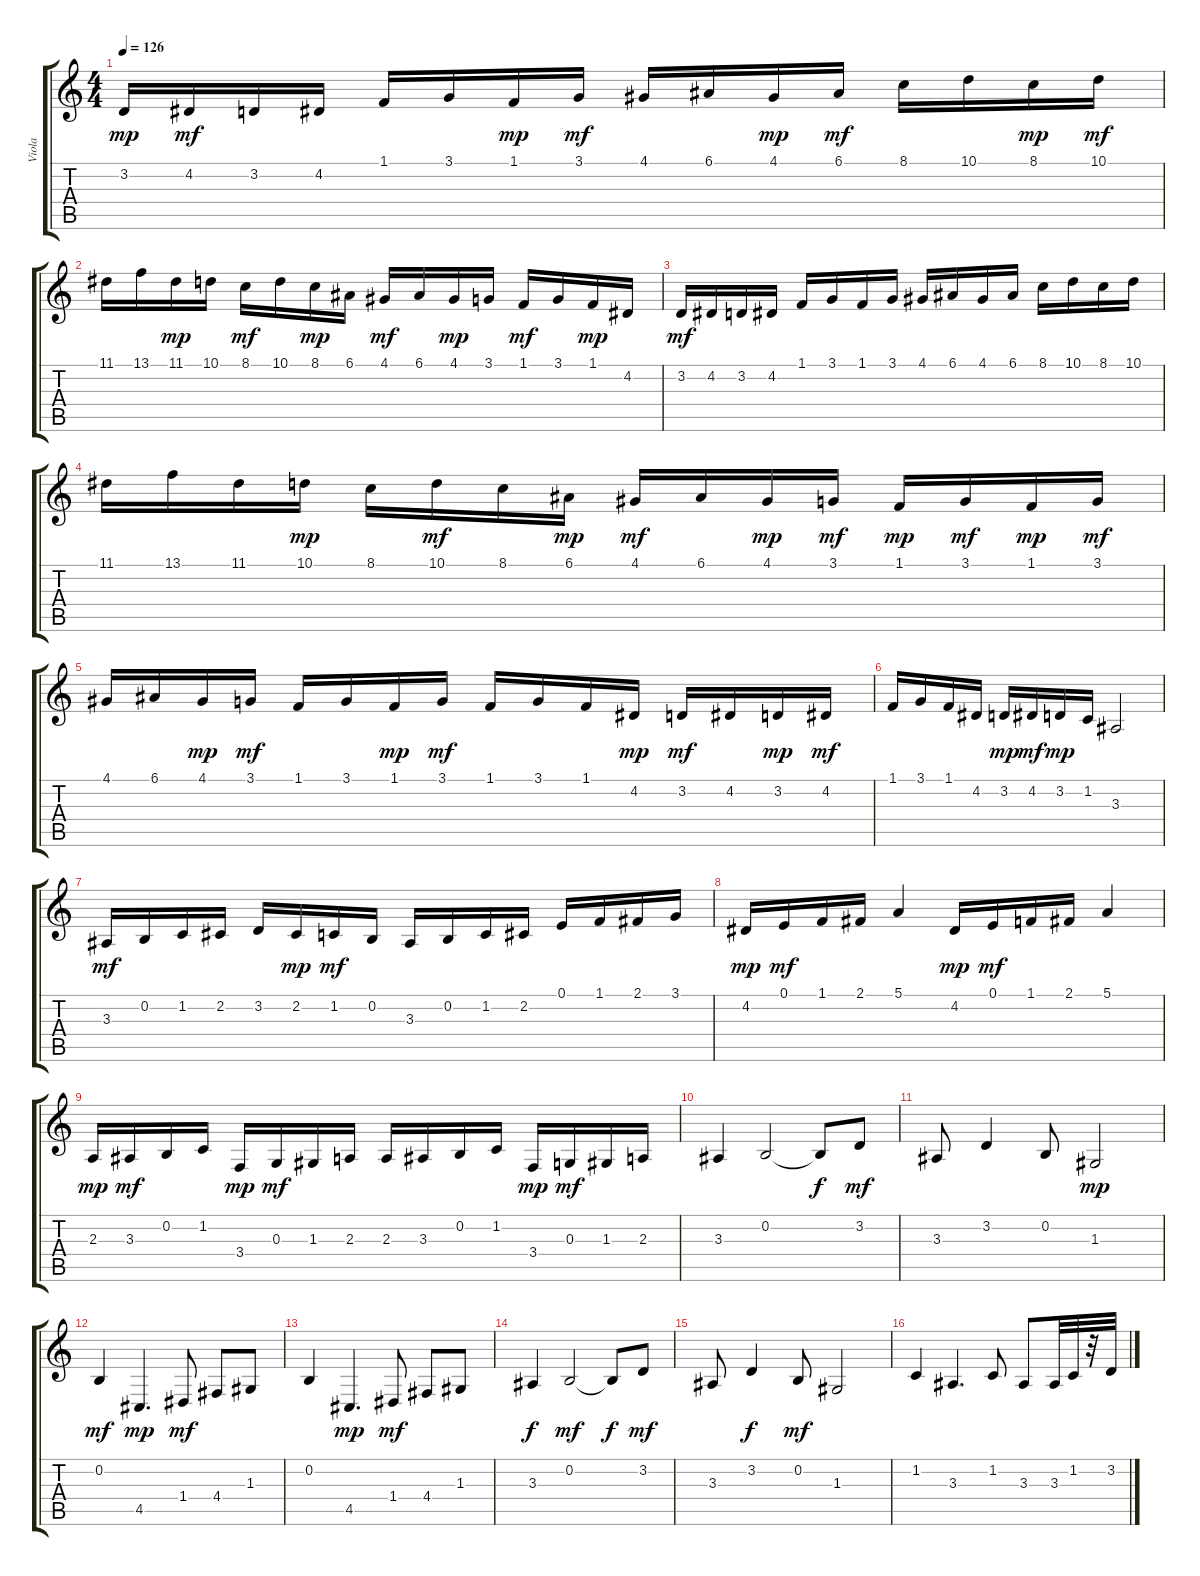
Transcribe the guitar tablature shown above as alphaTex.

\track ("Viola" "Viola") {instrument stringensemble1}
\staff {score tabs}
\tuning (E4 B3 G3 D3 A2 E2) {hide}
\ts (4 4)
\tempo 126
\clef g2
\ks c
3.2.16{dy mp} 4.2.16{dy mf} 3.2.16 4.2.16 1.1.16 3.1.16 1.1.16{dy mp} 3.1.16{dy mf} 4.1.16 6.1.16 4.1.16{dy mp} 6.1.16{dy mf} 8.1.16 10.1.16 8.1.16{dy mp} 10.1.16{dy mf} |
11.1.16 13.1.16 11.1.16{dy mp} 10.1.16 8.1.16{dy mf} 10.1.16 8.1.16{dy mp} 6.1.16 4.1.16{dy mf} 6.1.16 4.1.16{dy mp} 3.1.16 1.1.16{dy mf} 3.1.16 1.1.16{dy mp} 4.2.16 |
3.2.16{dy mf} 4.2.16 3.2.16 4.2.16 1.1.16 3.1.16 1.1.16 3.1.16 4.1.16 6.1.16 4.1.16 6.1.16 8.1.16 10.1.16 8.1.16 10.1.16 |
11.1.16 13.1.16 11.1.16 10.1.16{dy mp} 8.1.16 10.1.16{dy mf} 8.1.16 6.1.16{dy mp} 4.1.16{dy mf} 6.1.16 4.1.16{dy mp} 3.1.16{dy mf} 1.1.16{dy mp} 3.1.16{dy mf} 1.1.16{dy mp} 3.1.16{dy mf} |
4.1.16 6.1.16 4.1.16{dy mp} 3.1.16{dy mf} 1.1.16 3.1.16 1.1.16{dy mp} 3.1.16{dy mf} 1.1.16 3.1.16 1.1.16 4.2.16{dy mp} 3.2.16{dy mf} 4.2.16 3.2.16{dy mp} 4.2.16{dy mf} |
1.1.16 3.1.16 1.1.16 4.2.16 3.2.16{dy mp} 4.2.16{dy mf} 3.2.16{dy mp} 1.2.16 3.3.2 |
3.3.16{dy mf} 0.2.16 1.2.16 2.2.16 3.2.16 2.2.16{dy mp} 1.2.16{dy mf} 0.2.16 3.3.16 0.2.16 1.2.16 2.2.16 0.1.16 1.1.16 2.1.16 3.1.16 |
4.2.16{dy mp} 0.1.16{dy mf} 1.1.16 2.1.16 5.1.4 4.2.16{dy mp} 0.1.16{dy mf} 1.1.16 2.1.16 5.1.4 |
2.3.16{dy mp} 3.3.16{dy mf} 0.2.16 1.2.16 3.4.16{dy mp} 0.3.16{dy mf} 1.3.16 2.3.16 2.3.16 3.3.16 0.2.16 1.2.16 3.4.16{dy mp} 0.3.16{dy mf} 1.3.16 2.3.16 |
3.3.4 0.2.2 0.2{t}.8{dy f} 3.2.8{dy mf} |
3.3.8 3.2.4 0.2.8 1.3.2{dy mp} |
0.2.4{dy mf} 4.5.4{d dy mp} 1.4.8{dy mf} 4.4.8 1.3.8 |
0.2.4 4.5.4{d dy mp} 1.4.8{dy mf} 4.4.8 1.3.8 |
3.3.4{dy f} 0.2.2{dy mf} 0.2{t}.8{dy f} 3.2.8{dy mf} |
3.3.8 3.2.4{dy f} 0.2.8{dy mf} 1.3.2 |
1.2.4 3.3.4{d} 1.2.8 3.3.8 3.3.32 1.2.32 r.32 3.2.32
